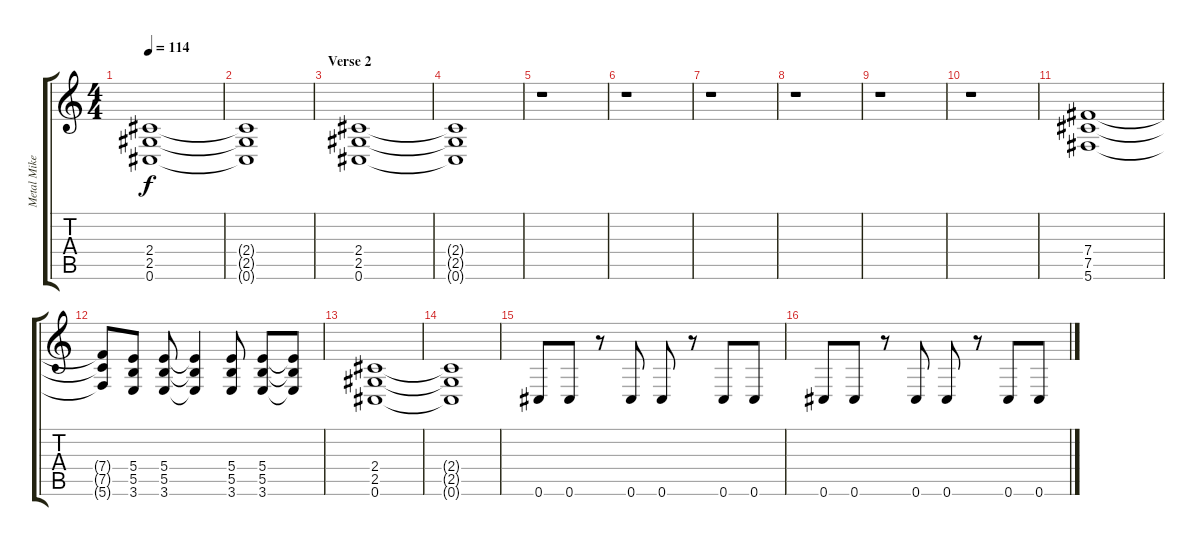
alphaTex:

\track ("Metal Mike" "Metal Mike") {instrument distortionguitar}
\staff {score tabs}
\tuning (Db4 Ab3 E3 B2 Gb2 Db2) {hide}
\ts (4 4)
\tempo 114
\clef g2
\ks c
(2.4 2.5 0.6).1{dy f} |
(2.4{t} 2.5{t} 0.6{t}).1{volume 7} |
\section ("" "Verse 2")
(2.4 2.5 0.6).1 |
(2.4{t} 2.5{t} 0.6{t}).1{volume 0} |
r.1 |
r.1 |
r.1 |
r.1 |
r.1 |
r.1 |
(7.4 7.5 5.6).1{volume 13 instrument distortionguitar} |
(7.4{t} 7.5{t} 5.6{t}).8 (5.4 5.5 3.6).8 (5.4 5.5 3.6).8 (5.4{t} 5.5{t} 3.6{t}).4 (5.4 5.5 3.6).8 (5.4 5.5 3.6).8 (5.4{t} 5.5{t} 3.6{t}).8 |
(2.4 2.5 0.6).1 |
(2.4{t} 2.5{t} 0.6{t}).1 |
0.6.8 0.6.8 r.8 0.6.8 0.6.8 r.8 0.6.8 0.6.8 |
0.6.8 0.6.8 r.8 0.6.8 0.6.8 r.8 0.6.8 0.6.8
